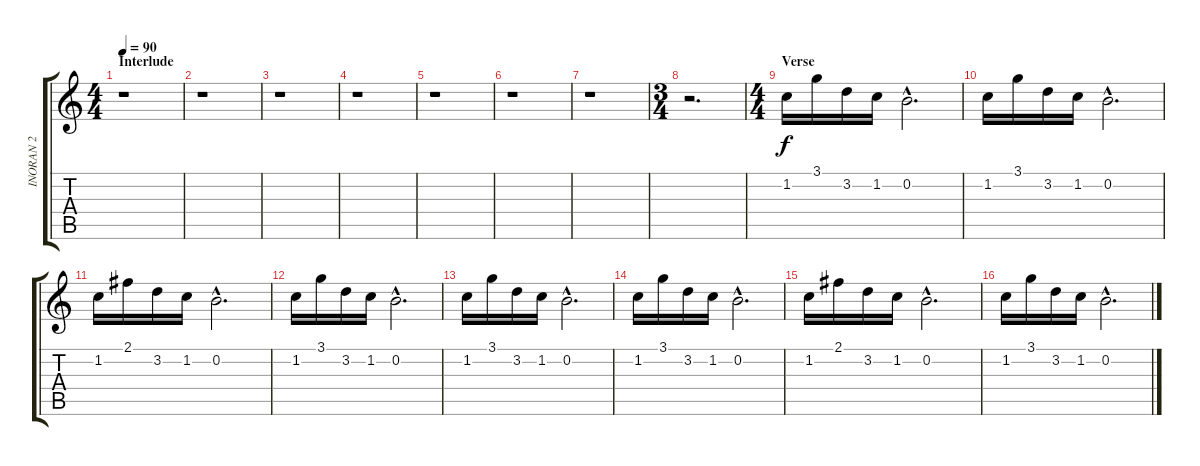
\track ("INORAN 2" "INORAN 2") {instrument acousticguitarnylon}
\staff {score tabs}
\tuning (E4 B3 G3 D3 A2 E2) {hide}
\ts (4 4)
\section ("" "Interlude")
\tempo 90
\clef g2
\ks c
r.1{dy f} |
r.1 |
r.1 |
r.1 |
r.1 |
r.1 |
r.1 |
\ts (3 4)
r.2{d} |
\ts (4 4)
\section ("" "Verse")
1.2.16 3.1.16 3.2.16 1.2.16 0.2{hac}.2{d} |
1.2.16 3.1.16 3.2.16 1.2.16 0.2{hac}.2{d} |
1.2.16 2.1.16 3.2.16 1.2.16 0.2{hac}.2{d} |
1.2.16 3.1.16 3.2.16 1.2.16 0.2{hac}.2{d} |
1.2.16 3.1.16 3.2.16 1.2.16 0.2{hac}.2{d} |
1.2.16 3.1.16 3.2.16 1.2.16 0.2{hac}.2{d} |
1.2.16 2.1.16 3.2.16 1.2.16 0.2{hac}.2{d} |
1.2.16 3.1.16 3.2.16 1.2.16 0.2{hac}.2{d}
